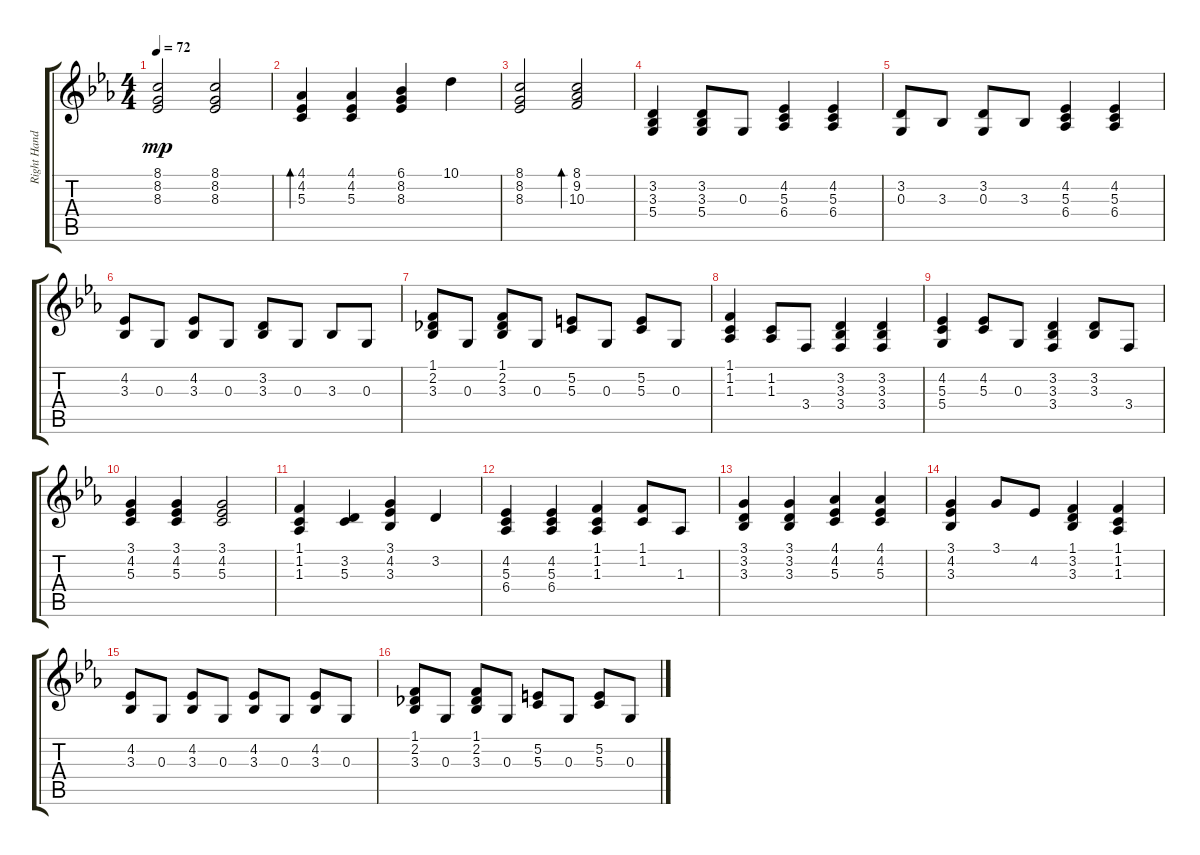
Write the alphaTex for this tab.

\track ("Right Hand" "Right Hand") {instrument brightacousticpiano}
\staff {score tabs}
\tuning (E4 B3 G3 D3 A2 E2) {hide}
\ts (4 4)
\tempo 72
\clef g2
\ks eb
(8.1 8.2 8.3).2{dy mp instrument brightacousticpiano} (8.1 8.2 8.3).2 |
(4.1 4.2 5.3).4{bd 480} (4.1 4.2 5.3).4 (6.1 8.2 8.3).4 10.1.4 |
(8.1 8.2 8.3).2 (8.1 9.2 10.3).2{bd 480} |
(3.2 3.3 5.4).4 (3.2 3.3 5.4).8 0.3.8 (4.2 5.3 6.4).4 (4.2 5.3 6.4).4 |
(3.2 0.3).8 3.3.8 (3.2 0.3).8 3.3.8 (4.2 5.3 6.4).4 (4.2 5.3 6.4).4 |
(4.2 3.3).8 0.3.8 (4.2 3.3).8 0.3.8 (3.2 3.3).8 0.3.8 3.3.8 0.3.8 |
(1.1 2.2 3.3).8 0.3.8 (1.1 2.2 3.3).8 0.3.8 (5.2 5.3).8 0.3.8 (5.2 5.3).8 0.3.8 |
(1.1 1.2 1.3).4 (1.2 1.3).8 3.4.8 (3.2 3.3 3.4).4 (3.2 3.3 3.4).4 |
(4.2 5.3 5.4).4 (4.2 5.3).8 0.3.8 (3.2 3.3 3.4).4 (3.2 3.3).8 3.4.8 |
(3.1 4.2 5.3).4 (3.1 4.2 5.3).4 (3.1 4.2 5.3).2 |
(1.1 1.2 1.3).4 (3.2 5.3).4 (3.1 4.2 3.3).4 3.2.4 |
(4.2 5.3 6.4).4 (4.2 5.3 6.4).4 (1.1 1.2 1.3).4 (1.1 1.2).8 1.3.8 |
(3.1 3.2 3.3).4 (3.1 3.2 3.3).4 (4.1 4.2 5.3).4 (4.1 4.2 5.3).4 |
(3.1 4.2 3.3).4 3.1.8 4.2.8 (1.1 3.2 3.3).4 (1.1 1.2 1.3).4 |
(4.2 3.3).8 0.3.8 (4.2 3.3).8 0.3.8 (4.2 3.3).8 0.3.8 (4.2 3.3).8 0.3.8 |
(1.1 2.2 3.3).8 0.3.8 (1.1 2.2 3.3).8 0.3.8 (5.2 5.3).8 0.3.8 (5.2 5.3).8 0.3.8
